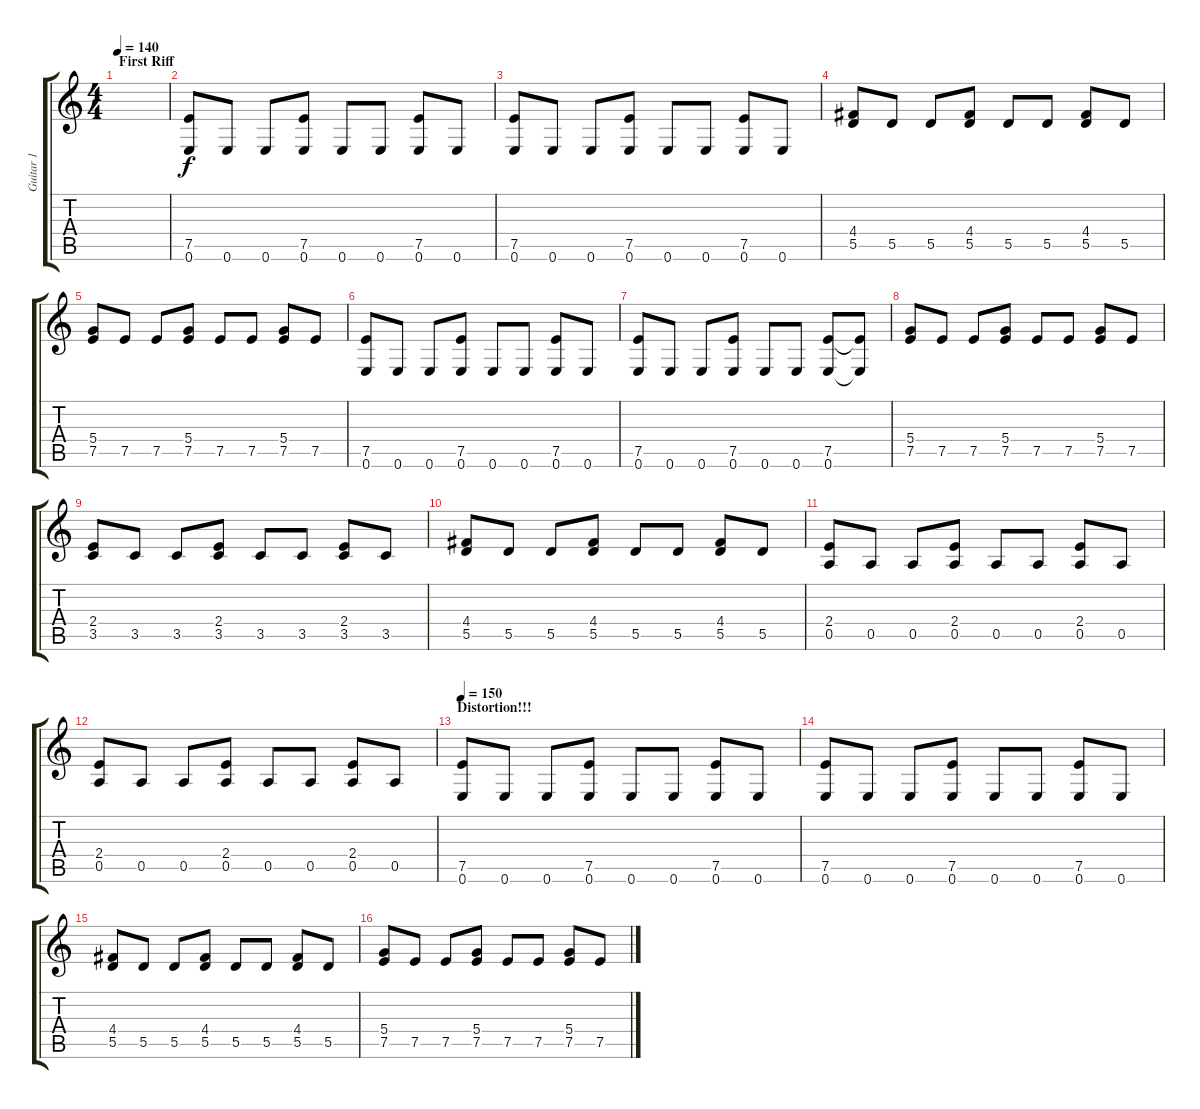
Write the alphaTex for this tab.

\track ("Guitar 1" "Guitar 1") {instrument overdrivenguitar}
\staff {score tabs}
\tuning (E4 B3 G3 D3 A2 E2) {hide}
\ts (4 4)
\section ("" "First Riff")
\tempo 140
\clef g2
\ks c
|
(7.5 0.6).8{instrument electricguitarclean} 0.6.8 0.6.8 (7.5 0.6).8 0.6.8 0.6.8 (7.5 0.6).8 0.6.8 |
(7.5 0.6).8 0.6.8 0.6.8 (7.5 0.6).8 0.6.8 0.6.8 (7.5 0.6).8 0.6.8 |
(4.4 5.5).8 5.5.8 5.5.8 (4.4 5.5).8 5.5.8 5.5.8 (4.4 5.5).8 5.5.8 |
(5.4 7.5).8 7.5.8 7.5.8 (5.4 7.5).8 7.5.8 7.5.8 (5.4 7.5).8 7.5.8 |
(7.5 0.6).8 0.6.8 0.6.8 (7.5 0.6).8 0.6.8 0.6.8 (7.5 0.6).8 0.6.8 |
(7.5 0.6).8 0.6.8 0.6.8 (7.5 0.6).8 0.6.8 0.6.8 (7.5 0.6).8 (7.5{t} 0.6{t}).8 |
(5.4 7.5).8 7.5.8 7.5.8 (5.4 7.5).8 7.5.8 7.5.8 (5.4 7.5).8 7.5.8 |
(2.4 3.5).8 3.5.8 3.5.8 (2.4 3.5).8 3.5.8 3.5.8 (2.4 3.5).8 3.5.8 |
(4.4 5.5).8 5.5.8 5.5.8 (4.4 5.5).8 5.5.8 5.5.8 (4.4 5.5).8 5.5.8 |
(2.4 0.5).8 0.5.8 0.5.8 (2.4 0.5).8 0.5.8 0.5.8 (2.4 0.5).8 0.5.8 |
(2.4 0.5).8 0.5.8 0.5.8 (2.4 0.5).8 0.5.8 0.5.8 (2.4 0.5).8 0.5.8 |
\section ("" "Distortion!!!")
\tempo 150
(7.5 0.6).8{instrument overdrivenguitar} 0.6.8 0.6.8 (7.5 0.6).8 0.6.8 0.6.8 (7.5 0.6).8 0.6.8 |
(7.5 0.6).8 0.6.8 0.6.8 (7.5 0.6).8 0.6.8 0.6.8 (7.5 0.6).8 0.6.8 |
(4.4 5.5).8 5.5.8 5.5.8 (4.4 5.5).8 5.5.8 5.5.8 (4.4 5.5).8 5.5.8 |
(5.4 7.5).8 7.5.8 7.5.8 (5.4 7.5).8 7.5.8 7.5.8 (5.4 7.5).8 7.5.8
